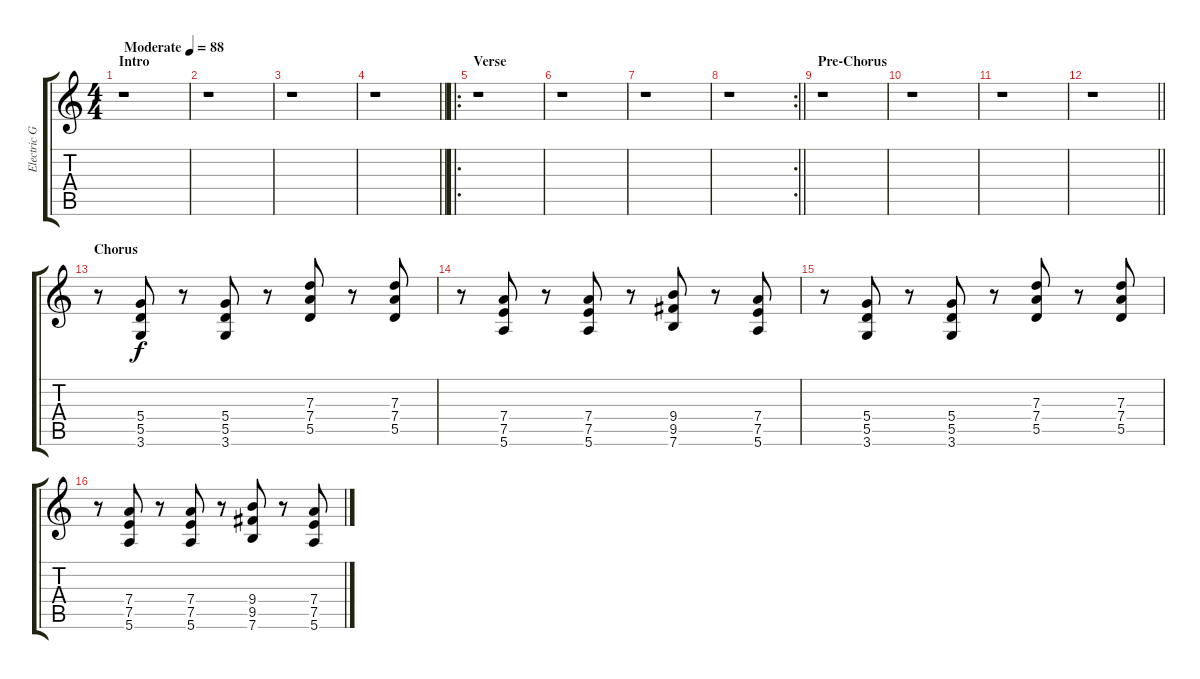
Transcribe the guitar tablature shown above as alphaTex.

\track ("Electric Guitar 1" "Electric G") {instrument overdrivenguitar}
\staff {score tabs}
\tuning (E4 B3 G3 D3 A2 E2) {hide}
\ts (4 4)
\section ("" "Intro")
\tempo (88 "Moderate")
\clef g2
\ks c
r.1{dy f instrument overdrivenguitar} |
r.1 |
r.1 |
\barLineRight lightlight
r.1 |
\ro
\section ("" "Verse")
r.1 |
r.1 |
r.1 |
\rc 2
\barLineRight lightlight
r.1 |
\section ("" "Pre-Chorus")
r.1 |
r.1 |
r.1 |
\barLineRight lightlight
r.1 |
\section ("" "Chorus")
r.8 (5.4 5.5 3.6).8 r.8 (5.4 5.5 3.6).8 r.8 (7.3 7.4 5.5).8 r.8 (7.3 7.4 5.5).8 |
r.8 (7.4 7.5 5.6).8 r.8 (7.4 7.5 5.6).8 r.8 (9.4 9.5 7.6).8 r.8 (7.4 7.5 5.6).8 |
r.8 (5.4 5.5 3.6).8 r.8 (5.4 5.5 3.6).8 r.8 (7.3 7.4 5.5).8 r.8 (7.3 7.4 5.5).8 |
r.8 (7.4 7.5 5.6).8 r.8 (7.4 7.5 5.6).8 r.8 (9.4 9.5 7.6).8 r.8 (7.4 7.5 5.6).8
